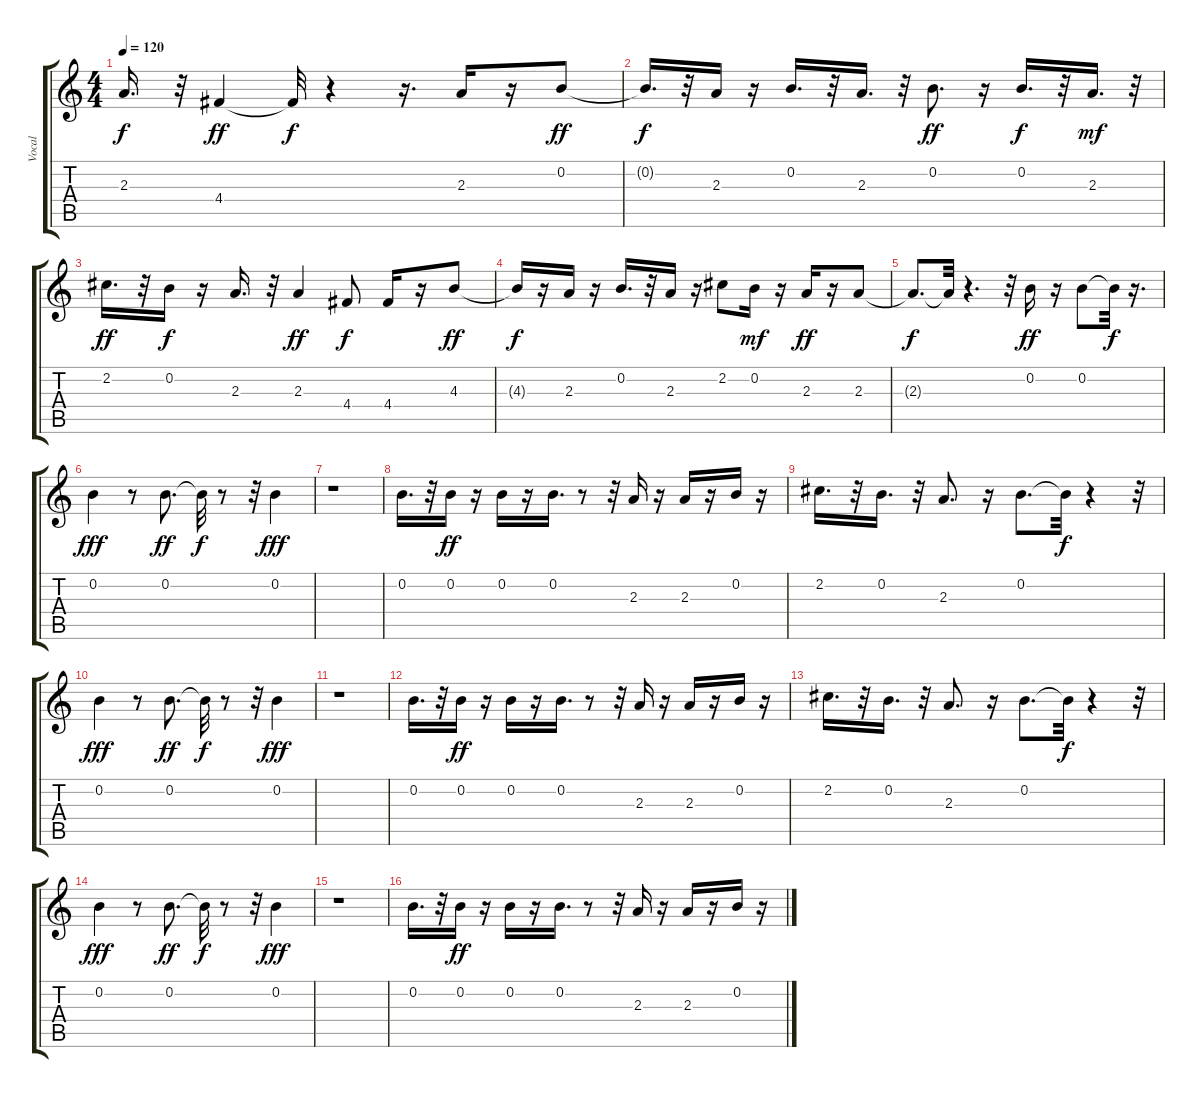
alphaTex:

\track ("Vocal" "Vocal") {instrument electricguitarjazz}
\staff {score tabs}
\tuning (E4 B3 G3 D3 A2 E2) {hide}
\ts (4 4)
\tempo 120
\clef g2
\ks c
2.3{t}.16{d dy f} r.32 4.4.4{dy ff} 4.4{t}.32{dy f} r.4 r.16{d} 2.3.16 r.16 0.2.8{dy ff} |
0.2{t}.16{d dy f} r.32 2.3.16 r.16 0.2.16{d} r.32 2.3.16{d} r.32 0.2.8{d dy ff} r.16 0.2.16{d dy f} r.32 2.3.16{d dy mf} r.32 |
2.2.16{d dy ff} r.32 0.2.16{dy f} r.16 2.3.16{d} r.32 2.3.4{dy ff} 4.4.8{dy f} 4.4.16 r.16 4.3.8{dy ff} |
4.3{t}.16{dy f} r.16 2.3.16 r.16 0.2.16{d} r.32 2.3.16 r.16 2.2.8 0.2.16{dy mf} r.16 2.3.16{dy ff} r.16 2.3.8 |
2.3{t}.8{d dy f} 2.3{t}.32 r.4{d} r.32 0.2.16{dy ff} r.16 0.2.8 0.2{t}.32{dy f} r.16{d} |
0.2.4{dy fff} r.8 0.2.8{d dy ff} 0.2{t}.32{dy f} r.8 r.32 0.2.4{dy fff} |
r.1 |
0.2.16{d} r.32 0.2.16{dy ff} r.16 0.2.16 r.16 0.2.16{d} r.8 r.32 2.3.16 r.16 2.3.16 r.16 0.2.16 r.16 |
2.2.16{d} r.32 0.2.16{d} r.32 2.3.8{d} r.16 0.2.8{d} 0.2{t}.32{dy f} r.4 r.32 |
0.2.4{dy fff} r.8 0.2.8{d dy ff} 0.2{t}.32{dy f} r.8 r.32 0.2.4{dy fff} |
r.1 |
0.2.16{d} r.32 0.2.16{dy ff} r.16 0.2.16 r.16 0.2.16{d} r.8 r.32 2.3.16 r.16 2.3.16 r.16 0.2.16 r.16 |
2.2.16{d} r.32 0.2.16{d} r.32 2.3.8{d} r.16 0.2.8{d} 0.2{t}.32{dy f} r.4 r.32 |
0.2.4{dy fff} r.8 0.2.8{d dy ff} 0.2{t}.32{dy f} r.8 r.32 0.2.4{dy fff} |
r.1 |
0.2.16{d} r.32 0.2.16{dy ff} r.16 0.2.16 r.16 0.2.16{d} r.8 r.32 2.3.16 r.16 2.3.16 r.16 0.2.16 r.16
